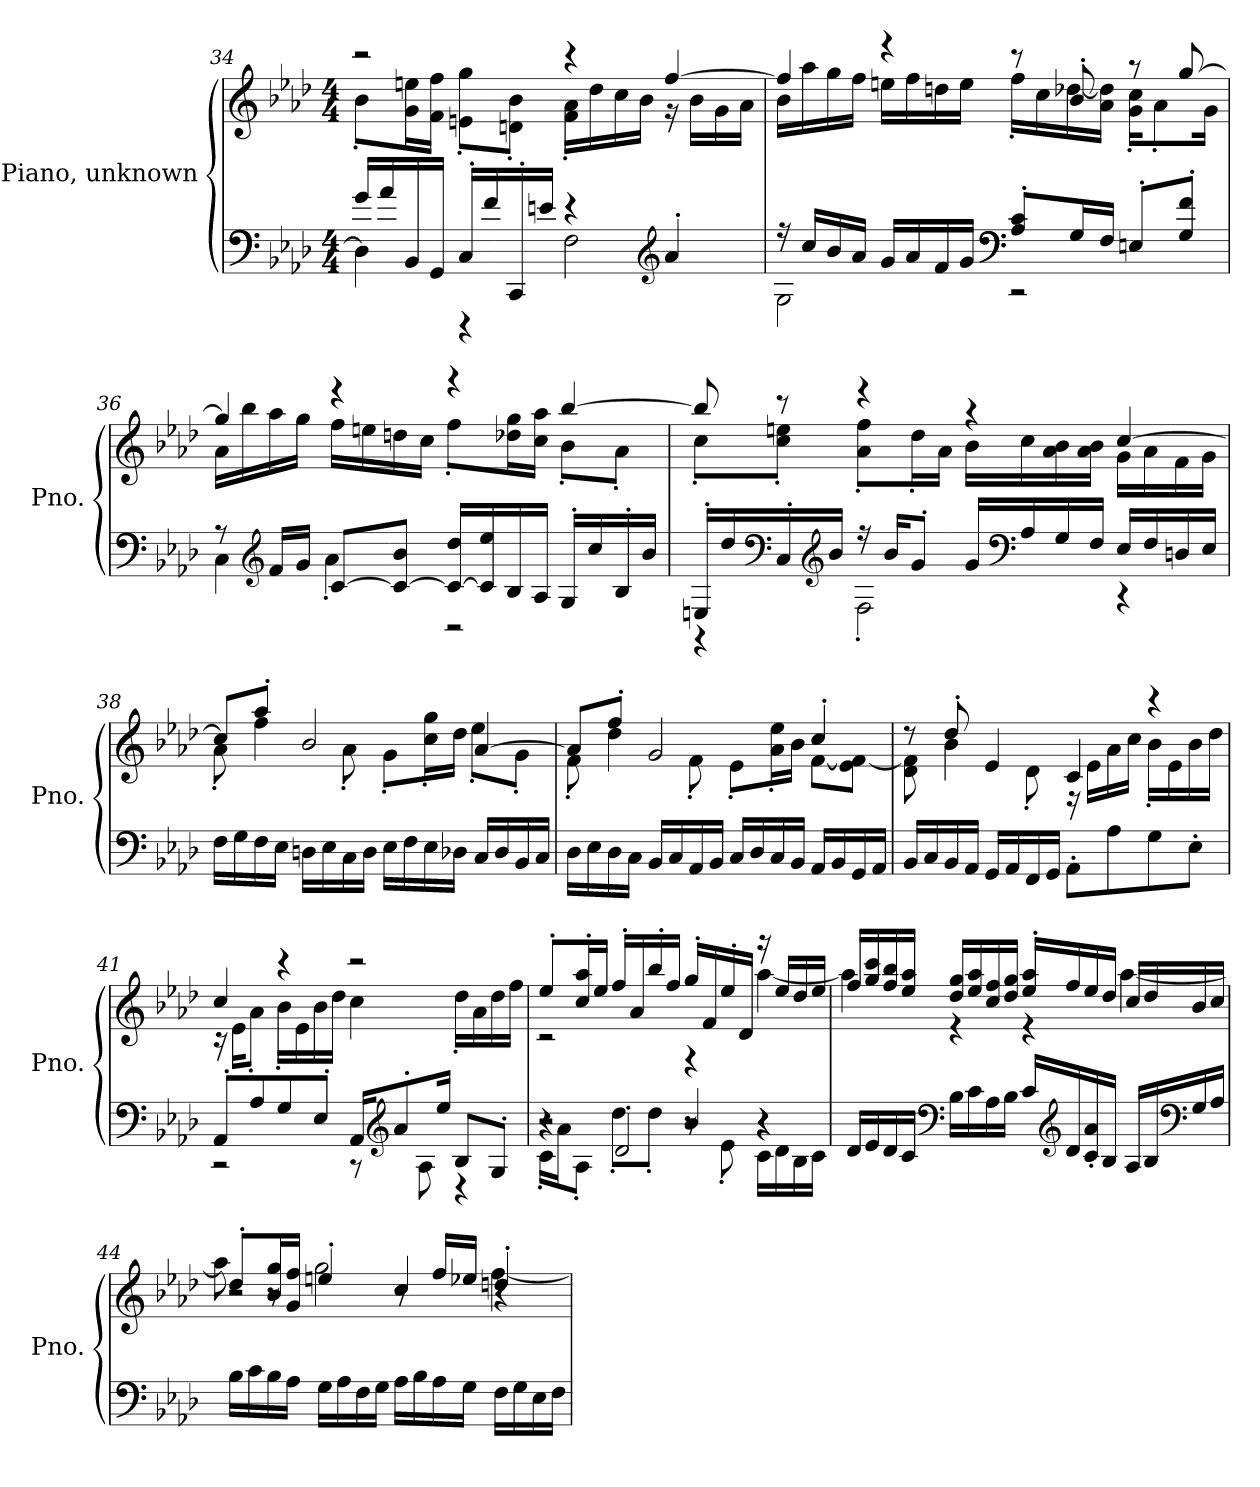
**kern	**kern
*part1	*part1
*staff2	*staff1
*I"Piano, unknown	*
*I'Pno.	*
*clefF4	*clefG2
*k[b-e-a-d-]	*k[b-e-a-d-]
*M4/4	*M4/4
=34	=34
*^	*^
16g/LL	4D-\]	2r	8b-'\L
16a-/	.	.	.
16BB-/	.	.	16g\ 16een\L
16GG/JJ	.	.	16f\ 16ff\JJ
16C'/LL	4r	.	8en\' 8gg\'L
16f/	.	.	.
16CC'/	.	.	8dn\' 8b-\'J
16en/JJ	.	.	.
4r	2F\	4r	16f\' 16a-\'LL
.	.	.	16dd-\
.	.	.	16cc\
.	.	.	16b-\JJ
*clefG2	*	*	*
4a-'/	.	[4ff/	16r
.	.	.	16b-\LL
.	.	.	16g\
.	.	.	16a-\JJ
!!LO:LB:g=z	!!
=35	=35	=35	=35
16r	2G\	4ff/]	16b-\LL
16cc/LL	.	.	16aa-\
16b-/	.	.	16gg\
16a-/JJ	.	.	16ff\JJ
16g/LL	.	4r	16een\LL
16a-/	.	.	16ff\
16f/	.	.	16ddn\
16g/JJ	.	.	16ee\JJ
*clefF4	*	*	*
8A-/' 8c/'L	2r	8r	16ff'\LL
.	.	.	16cc\
16G/L	.	8b-'/	[16dd-X\
16F/JJ	.	.	16a-\ 16dd-\]JJ
8En'/L	.	8r	16g\' 16cc\'KL
.	.	.	8a-'\
8G/' 8f/'J	.	[8gg/	.
.	.	.	16g\Jk
=36	=36	=36	=36
8r	4C\	4gg/]	16a-\LL
.	.	.	16bb-\
*clefG2	*	*	*
16f/LL	.	.	16aa-\
16g/JJ	.	.	16gg\JJ
[8c/L	4a-'\	4r	16ff\LL
.	.	.	16een\
8c/_ 8b-/J	.	.	16ddn\
.	.	.	16cc\JJ
16c/_ 16dd-/LL	2r	4r	8ff'\L
16c/] 16ee-/	.	.	.
16B-/	.	.	16dd-X\ 16gg\L
16A-/JJ	.	.	16cc\ 16aa-\JJ
16G'/LL	.	[4bb-/	8b-'\L
16cc/	.	.	.
16B-'/	.	.	8a-'\J
16b-/JJ	.	.	.
!!LO:LB:g=z	!!
=37	=37	=37	=37
16En'/LL	4r	8bb-/]	8cc'\L
16dd-/	.	.	.
*clefF4	*	*	*
16C'/	.	8r	8cc\' 8een\'J
*clefG2	*	*	*
16b-/JJ	.	.	.
16r	2F'\	4r	8a-\' 8ff\'L
16b-/KL	.	.	.
8g'/J	.	.	16dd-'\L
.	.	.	16a-\JJ
16g/LL	.	4r	16b-\LL
*clefF4	*	*	*
16A-/	.	.	16cc\
16G/	.	.	16a-\ 16b-\
16F/JJ	.	.	16a-\ 16b-\JJ
16E/LL	4r	[4cc/	16g\LL
16F/	.	.	16a-\
16Dn/	.	.	16f\
16E/JJ	.	.	16g\JJ
*v	*v	*	*
=38	=38	=38
16F\LL	8cc/L]	8a-'\
16G\	.	.
16F\	8aa-'/J	4ff\
16E-\JJ	.	.
16Dn\LL	2b-/	.
16E-\	.	.
16C\	.	8a-'\
16D\JJ	.	.
16E-\LL	.	8g'\L
16F\	.	.
16E-\	.	16cc\' 16gg\'L
16D-X\JJ	.	16dd-\JJ
16C/LL	[4a-/	8ee-'\L
16D-/	.	.
16BB-/	.	8g'\J
16C/JJ	.	.
!!LO:LB:g=z	!!
=39	=39	=39
16D-\LL	8a-/L]	8f'\
16E-\	.	.
16D-\	8ff'/J	4dd-\
16C\JJ	.	.
16BB-/LL	2g/	.
16C/	.	.
16AA-/	.	8f'\
16BB-/JJ	.	.
16C/LL	.	8e-'\L
16D-/	.	.
16C/	.	16a-\' 16ee-\'L
16BB-/JJ	.	16b-\JJ
16AA-/LL	4cc'/	[8f\L
16BB-/	.	.
16GG/	.	8e-\ 8f\_J
16AA-/JJ	.	.
=40	=40	=40
16BB-/LL	8r	8d-\ 8f\]
16C/	.	.
16BB-/	8dd-'/	4b-\
16AA-/JJ	.	.
16GG/LL	4e-/	.
16AA-/	.	.
16FF/	.	8d-'\
16GG/JJ	.	.
8AA-'\L	4c/	16r
.	.	16e-\LL
8A-\	.	16a-\
.	.	16cc\JJ
8G\	4r	16b-'\LL
.	.	16e-\
8E-'\J	.	16b-\
.	.	16dd-\JJ
!!LO:LB:g=z	!!
=41	=41	=41
*^	*	*
8AA-'/L	2r	4cc/	16r
.	.	.	16e-\KL
8A-/	.	.	8a-'\J
8G/	.	4r	16b-'\LL
.	.	.	16e-\
8E-'/J	.	.	16b-\
.	.	.	16dd-\JJ
16AA-/KL	8r	2r	4cc\
*clefG2	*	*	*
8a-'/	.	.	.
.	8A-\	.	.
16ee-/Jk	.	.	.
8B-/L	4r	.	16dd-'\LL
.	.	.	16a-\
8G'/J	.	.	16dd-\
.	.	.	16ff\JJ
=42	=42	=42	=42
*	*^	*	*
2r	16c'\LL	4r	8ee-'/L	2r
.	16a-\J	.	.	.
.	8A-'\J	.	16cc/' 16aa-/'L	.
.	.	.	16ee-/JJ	.
.	8dd-'\L	2d-'/	16ff'/LL	.
.	.	.	16a-/	.
.	8dd-'\J	.	16bb-'/	.
.	.	.	16ff/JJ	.
4b-/	8r	.	16gg'/LL	4r
.	.	.	16f/	.
.	8e-'\	.	16ee-'/	.
.	.	.	16d-/JJ	.
4r	16c\LL	4r	16r	[4aa-\
.	16d-\	.	16ee-/LL	.
.	16B-\	.	16dd-/	.
.	16c\JJ	.	16ee-/JJ	.
*v	*v	*v	*	*
!!LO:PB:g=z	!!
=43	=43	=43
16d-/LL	16ff/LL	4aa-\]
16e-/	16gg/ 16ccc/	.
16d-/	16ff/ 16bb-/	.
16c/JJ	16ee-/ 16aa-/JJ	.
*clefF4	*	*
16B-\LL	16dd-/ 16gg/LL	4r
16c\	16ee-/ 16aa-/	.
16A-\	16cc/ 16ff/	.
16B-\JJ	16dd-/ 16gg/JJ	.
16c/LL	16ee-/' 16aa-/'LL	4r
*clefG2	*	*
16d-/	16ff/	.
16c/' 16a-/'	16ee-/	.
16B-/JJ	16dd-/JJ	.
16A-/LL	16cc/LL	[4aa-\
16B-/	16dd-/	.
*clefF4	*	*
16G/	16b-/	.
16A-/JJ	16cc/JJ	.
=44	=44	=44
*	*	*^
16B-\LL	8dd-'/L	8aa-\]	2r
16c\	.	.	.
16B-\	16b-/ 16gg/L	8r	.
16A-\JJ	16g/ 16ff/JJ	.	.
16G\LL	4een'/	2gg\	.
16A-\	.	.	.
16F\	.	.	.
16G\JJ	.	.	.
16A-\LL	8r	.	4cc/
16B-\	.	.	.
16A-\	16ff/LL	.	.
16G\JJ	16ee-X/JJ	.	.
16F\LL	4ddn'/	[4ff\	4r
16G\	.	.	.
16E-\	.	.	.
16F\JJ	.	.	.
*	*v	*v	*v
=	=
*-	*-
